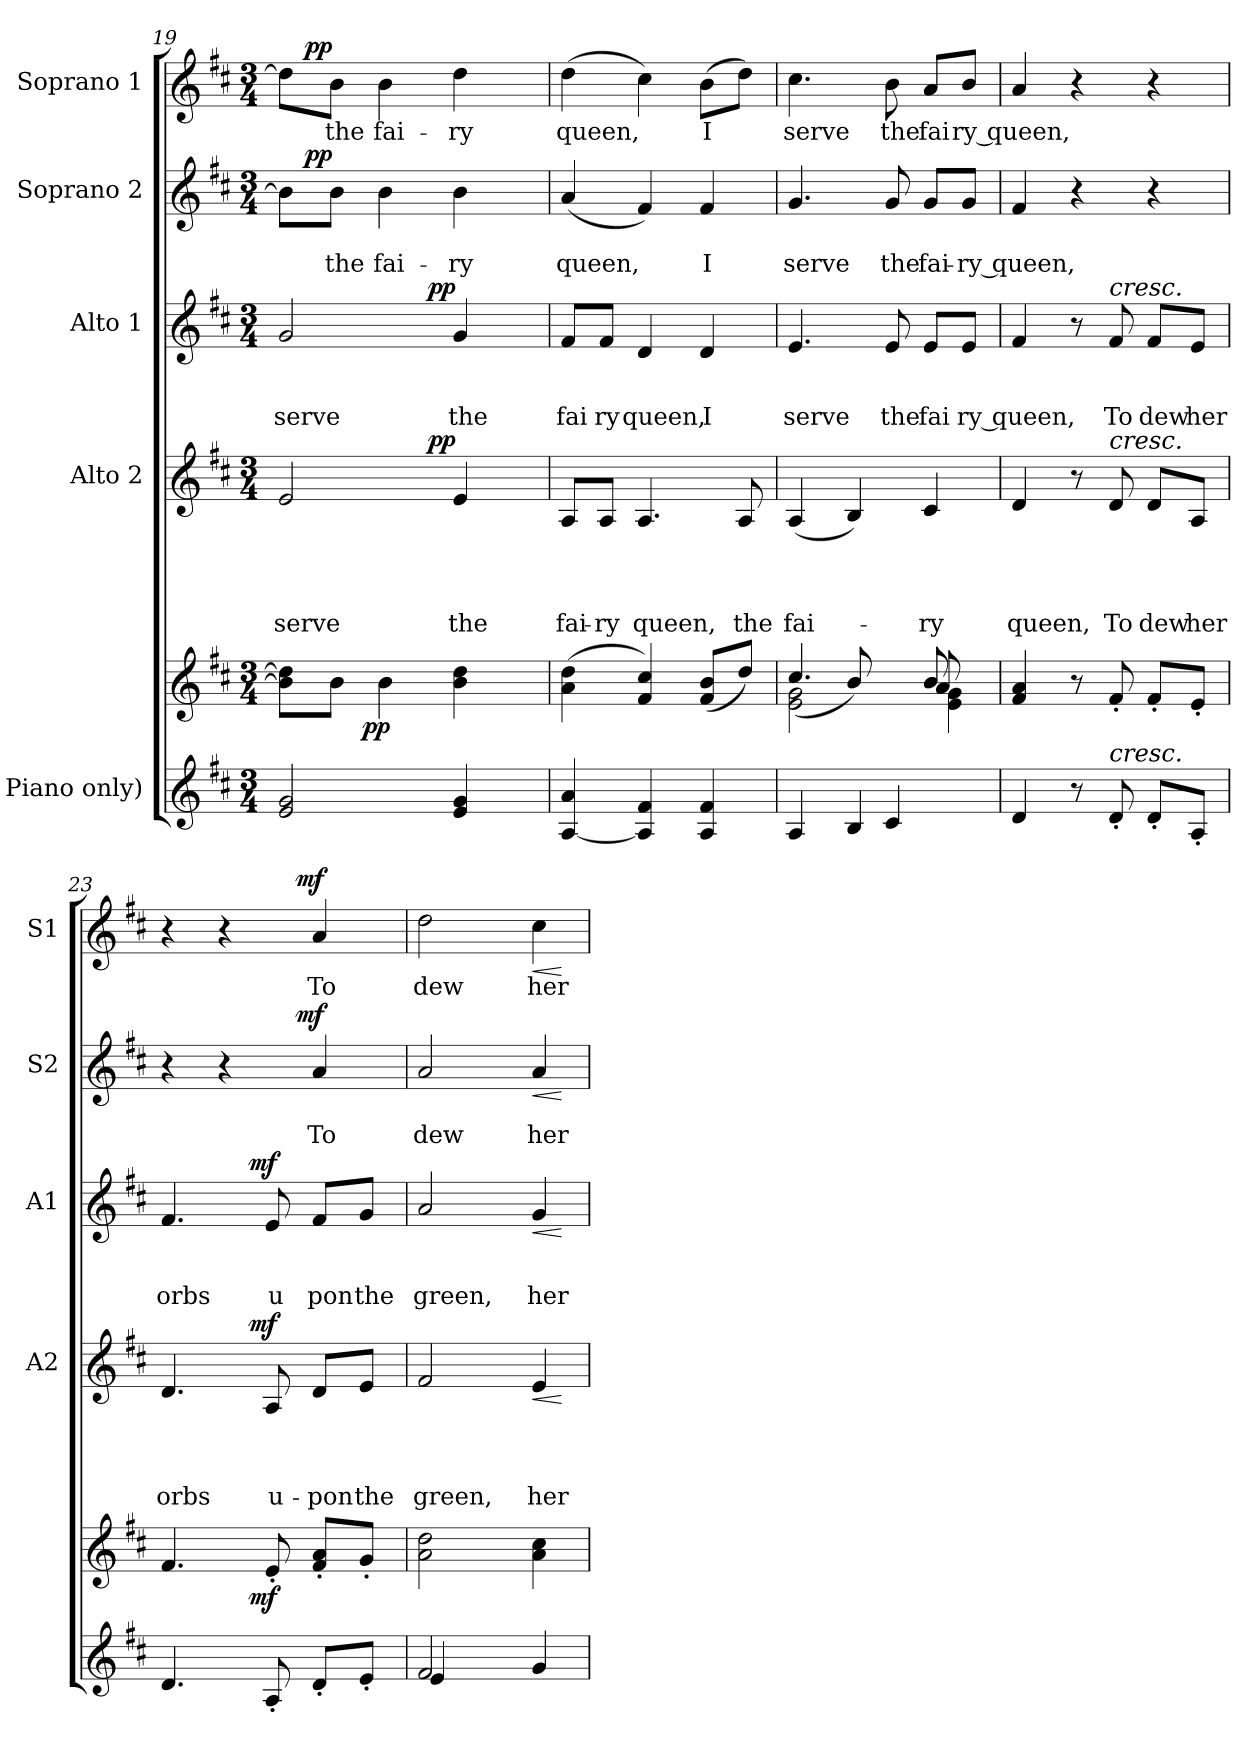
**kern	**kern	**dynam	**kern	**text	**text	**text	**text	**dynam	**kern	**text	**text	**text	**dynam	**kern	**text	**text	**dynam	**kern	**text	**dynam
*part5	*part5	*part5	*part4	*part4	*part4	*part4	*part4	*part4	*part3	*part3	*part3	*part3	*part3	*part2	*part2	*part2	*part2	*part1	*part1	*part1
*staff6	*staff5	*staff5/6	*staff4	*staff4	*staff4	*staff4	*staff4	*staff4	*staff3	*staff3	*staff3	*staff3	*staff3	*staff2	*staff2	*staff2	*staff2	*staff1	*staff1	*staff1
*I"Piano only)	*	*	*I"Alto 2	*	*	*	*	*	*I"Alto 1	*	*	*	*	*I"Soprano 2	*	*	*	*I"Soprano 1	*	*
*	*	*	*I'A2	*	*	*	*	*	*I'A1	*	*	*	*	*I'S2	*	*	*	*I'S1	*	*
*clefG2	*clefG2	*	*clefG2	*	*	*	*	*	*clefG2	*	*	*	*	*clefG2	*	*	*	*clefG2	*	*
*k[f#c#]	*k[f#c#]	*	*k[f#c#]	*	*	*	*	*	*k[f#c#]	*	*	*	*	*k[f#c#]	*	*	*	*k[f#c#]	*	*
*D:	*D:	*	*D:	*	*	*	*	*	*D:	*	*	*	*	*D:	*	*	*	*D:	*	*
*M3/4	*M3/4	*	*M3/4	*	*	*	*	*	*M3/4	*	*	*	*	*M3/4	*	*	*	*M3/4	*	*
=19	=19	=19	=19	=19	=19	=19	=19	=19	=19	=19	=19	=19	=19	=19	=19	=19	=19	=19	=19	=19
!	!	!	!	!	!	!	!LO:LY:b	!	!	!	!	!LO:LY:b	!	!	!	!	!	!	!	!
*	*^	*	*^	*	*	*	*	*	*^	*	*	*	*	*^	*	*	*	*^	*	*
2e/ 2g/	8b\] 8dd\]L	8..ryy	.	2e/	4..ryy	.	.	.	serve	.	2g/	4..ryy	.	.	serve	.	8b\L]	16ryy	.	.	.	8dd\L]	16ryy	.	.
!	!	!	!	!	!	!	!	!	!	!	!	!	!	!	!	!	!	!	!	!	!LO:DY:a	!	!	!	!LO:DY:a
.	.	.	.	.	.	.	.	.	.	.	.	.	.	.	.	.	.	2ryy	.	.	pp	.	2ryy	.	pp
!	!	!	!	!	!	!	!	!	!	!	!	!	!	!	!	!	!	!	!	!LO:LY:b	!	!	!	!LO:LY:b	!
.	8b\J	.	.	.	.	.	.	.	.	.	.	.	.	.	.	.	8b\J	.	.	the	.	8b\J	.	the	.
!	!	!	!LO:DY:b	!	!	!	!	!	!	!	!	!	!	!	!	!	!	!	!	!	!	!	!	!	!
.	.	2ryy	pp	.	.	.	.	.	.	.	.	.	.	.	.	.	.	.	.	.	.	.	.	.	.
!	!	!	!	!	!	!	!	!	!	!	!	!	!	!	!	!	!	!	!	!LO:LY:b	!	!	!	!LO:LY:b	!
.	4b\	.	.	.	.	.	.	.	.	.	.	.	.	.	.	.	4b\	.	.	fai-	.	4b\	.	fai-	.
!	!	!	!	!	!	!	!	!	!	!LO:DY:a	!	!	!	!	!	!LO:DY:a	!	!	!	!	!	!	!	!	!
.	.	.	.	.	4ryy	.	.	.	.	pp	.	4ryy	.	.	.	pp	.	.	.	.	.	.	.	.	.
!	!	!	!	!	!	!	!	!	!LO:LY:b	!	!	!	!	!	!LO:LY:b	!	!	!	!	!LO:LY:b	!	!	!	!LO:LY:b	!
4e/ 4g/	4b\ 4dd\	.	.	4e/	.	.	.	.	the	.	4g/	.	.	.	the	.	4b\	.	.	-ry	.	4dd\	.	-ry	.
.	.	.	.	.	.	.	.	.	.	.	.	.	.	.	.	.	.	8.ryy	.	.	.	.	8.ryy	.	.
.	.	.	.	.	16ryy	.	.	.	.	.	.	16ryy	.	.	.	.	.	.	.	.	.	.	.	.	.
.	.	32ryy	.	.	.	.	.	.	.	.	.	.	.	.	.	.	.	.	.	.	.	.	.	.	.
!!LO:PB:g=z
=20	=20	=20	=20	=20	=20	=20	=20	=20	=20	=20	=20	=20	=20	=20	=20	=20	=20	=20	=20	=20	=20	=20	=20	=20	=20
!	!	!	!	!	!	!	!	!	!LO:LY:b	!	!	!	!	!	!LO:LY:b	!	!	!	!	!LO:LY:b	!	!	!	!LO:LY:b	!
*	*v	*v	*	*	*	*	*	*	*	*	*v	*v	*	*	*	*	*v	*v	*	*	*	*v	*v	*	*
*	*	*	*v	*v	*	*	*	*	*	*	*	*	*	*	*	*	*	*	*	*	*
[<4A/ 4a/	(>4a\ 4dd\	.	8A/L	.	.	.	fai-	.	8f#/L	.	.	fai	.	(<4a/	.	queen,	.	(>4dd\	queen,	.
!	!	!	!	!	!	!	!LO:LY:b	!	!	!	!	!LO:LY:b	!	!	!	!	!	!	!	!
.	.	.	8A/J	.	.	.	-ry	.	8f#/J	.	.	ry	.	.	.	.	.	.	.	.
!	!	!	!	!	!	!	!LO:LY:b	!	!	!	!	!LO:LY:b	!	!	!	!	!	!	!	!
4A/] 4f#/	4f#/ 4cc#/)	.	4.A/	.	.	.	queen,	.	4d/	.	.	queen,	.	4f#/)	.	.	.	4cc#\)	.	.
!	!	!	!	!	!	!	!	!	!	!	!	!LO:LY:b	!	!	!	!LO:LY:b	!	!	!LO:LY:b:rj	!
4A/ 4f#/	(<8f#/ 8b/L	.	.	.	.	.	.	.	4d/	.	.	I	.	4f#/	.	I	.	(>8b\L	I	.
!	!	!	!	!	!	!	!LO:LY:b	!	!	!	!	!	!	!	!	!	!	!	!	!
.	8dd/J)	.	8A/	.	.	.	the	.	.	.	.	.	.	.	.	.	.	8dd\J)	.	.
=21	=21	=21	=21	=21	=21	=21	=21	=21	=21	=21	=21	=21	=21	=21	=21	=21	=21	=21	=21	=21
*^	*^	*	*	*	*	*	*	*	*	*	*	*	*	*	*	*	*	*	*	*
*	*	*	*^	*	*	*	*	*	*	*	*	*	*	*	*	*	*	*	*	*	*	*
*	*	*	*	*^	*	*	*	*	*	*	*	*	*	*	*	*	*	*	*	*	*	*	*
!	!	!	!	!	!	!	!	!	!	!	!LO:LY:b	!	!	!	!	!LO:LY:b	!	!	!	!LO:LY:b	!	!	!LO:LY:b	!
4A/	4.ryy	2e\ 2g\	(4.cc#/	4ryy	2ryy	.	(<4A/	.	.	.	fai-	.	4.e/	.	.	serve	.	4.g/	.	serve	.	4.cc#\	serve	.
4B/)	.	.	.	8b/)	.	.	4B/)	.	.	.	.	.	.	.	.	.	.	.	.	.	.	.	.	.
!	!	!	!	!	!	!	!	!	!	!	!	!	!	!	!	!LO:LY:b	!	!	!	!LO:LY:b	!	!	!LO:LY:b	!
.	4c#/	.	4.ryy	8ryy	.	.	.	.	.	.	.	.	8e/	.	.	the	.	8g/	.	the	.	8b\	the	.
!	!	!	!	!	!	!	!	!	!	!	!LO:LY:b	!	!	!	!	!LO:LY:b	!	!	!	!LO:LY:b	!	!	!LO:LY:b	!
8ryy	.	(8b/	.	(<8a/	4e\ 4g\	.	4c#/	.	.	.	-ry	.	8e/L	.	.	fai	.	8g/L	.	fai-	.	8a/L	fai	.
!	!	!	!	!	!	!	!	!	!	!	!	!	!	!	!	!LO:LY:b	!	!	!	!LO:LY:b	!	!	!LO:LY:b	!
8ryy	8ryy	8ryy	.	8ryy	.	.	.	.	.	.	.	.	8e/J	.	.	ry queen,	.	8g/J	.	-ry queen,	.	8b/J	ry queen,	.
*	*	*	*	*v	*v	*	*	*	*	*	*	*	*	*	*	*	*	*	*	*	*	*	*	*
=22	=22	=22	=22	=22	=22	=22	=22	=22	=22	=22	=22	=22	=22	=22	=22	=22	=22	=22	=22	=22	=22	=22	=22
!	!	!	!	!	!	!	!	!	!	!LO:LY:b	!	!	!	!	!	!	!	!	!	!	!	!	!
*v	*v	*	*	*	*	*	*	*	*	*	*	*	*	*	*	*	*	*	*	*	*	*	*
*	*v	*v	*v	*	*	*	*	*	*	*	*	*	*	*	*	*	*	*	*	*	*	*
4d/	4f#/ 4a/	.	4d/	.	.	.	queen,	.	4f#/	.	.	.	.	4f#/	.	.	.	4a/	.	.
8r	8r	.	8r	.	.	.	.	.	8r	.	.	.	.	4r	.	.	.	4r	.	.
!	!	!	!	!	!	!	!	!	!LO:TX:a:i:t=cresc.	!	!	!	!	!	!	!	!	!	!	!
!	!	!	!LO:TX:a:i:t=cresc.	!	!	!	!	!	!	!	!	!	!	!	!	!	!	!	!	!
!LO:TX:a:i:t=cresc.	!	!	!	!	!	!	!	!	!	!	!	!	!	!	!	!	!	!	!	!
!	!	!	!	!	!	!	!LO:LY:b	!	!	!	!	!LO:LY:b	!	!	!	!	!	!	!	!
8d'</	8f#'</	.	8d/	.	.	.	To	.	8f#/	.	.	To	.	.	.	.	.	.	.	.
!	!	!	!	!	!	!	!LO:LY:b	!	!	!	!	!LO:LY:b	!	!	!	!	!	!	!	!
8d'</L	8f#'</L	.	8d/L	.	.	.	dew	.	8f#/L	.	.	dew	.	4r	.	.	.	4r	.	.
!	!	!	!	!	!	!	!LO:LY:b	!	!	!	!	!LO:LY:b	!	!	!	!	!	!	!	!
8A'</J	8e'</J	.	8A/J	.	.	.	her	.	8e/J	.	.	her	.	.	.	.	.	.	.	.
=23	=23	=23	=23	=23	=23	=23	=23	=23	=23	=23	=23	=23	=23	=23	=23	=23	=23	=23	=23	=23
*	*^	*	*	*	*	*	*	*	*	*	*	*	*	*	*	*	*	*	*	*
!	!	!	!	!	!	!	!	!LO:LY:b	!	!	!	!	!LO:LY:b	!	!	!	!	!	!	!	!
*	*	*	*	*^	*	*	*	*	*	*^	*	*	*	*	*^	*	*	*	*^	*	*
4.d/	4ryy	4.f#/	.	4.d/	4ryy	.	.	.	orbs	.	4.f#/	4ryy	.	.	orbs	.	4r	4...ryy	.	.	.	4r	4...ryy	.	.
.	16.ryy	.	.	.	16.ryy	.	.	.	.	.	.	16.ryy	.	.	.	.	4r	.	.	.	.	4r	.	.	.
!	!	!	!LO:DY:b	!	!	!	!	!	!	!LO:DY:a	!	!	!	!	!	!LO:DY:a	!	!	!	!	!	!	!	!	!
.	4ryy	.	mf	.	4ryy	.	.	.	.	mf	.	4ryy	.	.	.	mf	.	.	.	.	.	.	.	.	.
!	!	!	!	!	!	!	!	!	!LO:LY:b	!	!	!	!	!	!LO:LY:b	!	!	!	!	!	!	!	!	!	!
8A'</	.	8e'</	.	8A/	.	.	.	.	u-	.	8e/	.	.	.	u	.	.	.	.	.	.	.	.	.	.
!	!	!	!	!	!	!	!	!	!	!	!	!	!	!	!	!	!	!	!	!	!LO:DY:a	!	!	!	!LO:DY:a
.	.	.	.	.	.	.	.	.	.	.	.	.	.	.	.	.	.	4ryy	.	.	mf	.	4ryy	.	mf
!	!	!	!	!	!	!	!	!	!LO:LY:b	!	!	!	!	!	!LO:LY:b	!	!	!	!	!LO:LY:b	!	!	!	!LO:LY:b	!
8d'</L	.	8f#/'< 8a/'<L	.	8d/L	.	.	.	.	-pon	.	8f#/L	.	.	.	pon	.	4a/	.	.	To	.	4a/	.	To	.
.	8ryy	.	.	.	8ryy	.	.	.	.	.	.	8ryy	.	.	.	.	.	.	.	.	.	.	.	.	.
!	!	!	!	!	!	!	!	!	!LO:LY:b	!	!	!	!	!	!LO:LY:b	!	!	!	!	!	!	!	!	!	!
8e'</J	.	8g'</J	.	8e/J	.	.	.	.	the	.	8g/J	.	.	.	the	.	.	.	.	.	.	.	.	.	.
.	32ryy	.	.	.	32ryy	.	.	.	.	.	.	32ryy	.	.	.	.	.	32ryy	.	.	.	.	32ryy	.	.
*	*v	*v	*	*	*	*	*	*	*	*	*	*	*	*	*	*	*	*	*	*	*	*	*	*	*
=24	=24	=24	=24	=24	=24	=24	=24	=24	=24	=24	=24	=24	=24	=24	=24	=24	=24	=24	=24	=24	=24	=24	=24	=24
*^	*	*	*	*	*	*	*	*	*	*	*	*	*	*	*	*	*	*	*	*	*	*	*	*
!	!	!	!	!	!	!	!	!	!LO:LY:b	!	!	!	!	!	!LO:LY:b	!	!	!	!	!LO:LY:b	!	!	!	!LO:LY:b	!
*	*	*	*	*v	*v	*	*	*	*	*	*	*	*	*	*	*	*v	*v	*	*	*	*v	*v	*	*
*	*	*	*	*	*	*	*	*	*	*v	*v	*	*	*	*	*	*	*	*	*	*	*
2f#/	4e/	2a\ 2dd\	.	2f#/	.	.	.	green,	.	2a/	.	.	green,	.	2a/	.	dew	.	2dd\	dew	.
.	2ryy	.	.	.	.	.	.	.	.	.	.	.	.	.	.	.	.	.	.	.	.
!	!	!	!	!	!	!	!	!LO:LY:b	!LO:HP:b	!	!	!	!LO:LY:b	!LO:HP:b	!	!	!LO:LY:b	!LO:HP:b	!	!LO:LY:b	!LO:HP:b
4g/	.	4a\ 4cc#\	.	4e/	.	.	.	her	<	4g/	.	.	her	<	4a/	.	her	<	4cc#\	her	<
*v	*v	*	*	*	*	*	*	*	*	*	*	*	*	*	*	*	*	*	*	*	*
.	.	.	.	.	.	.	.	[	.	.	.	.	[	.	.	.	[	.	.	[
=	=	=	=	=	=	=	=	=	=	=	=	=	=	=	=	=	=	=	=	=
*-	*-	*-	*-	*-	*-	*-	*-	*-	*-	*-	*-	*-	*-	*-	*-	*-	*-	*-	*-	*-
